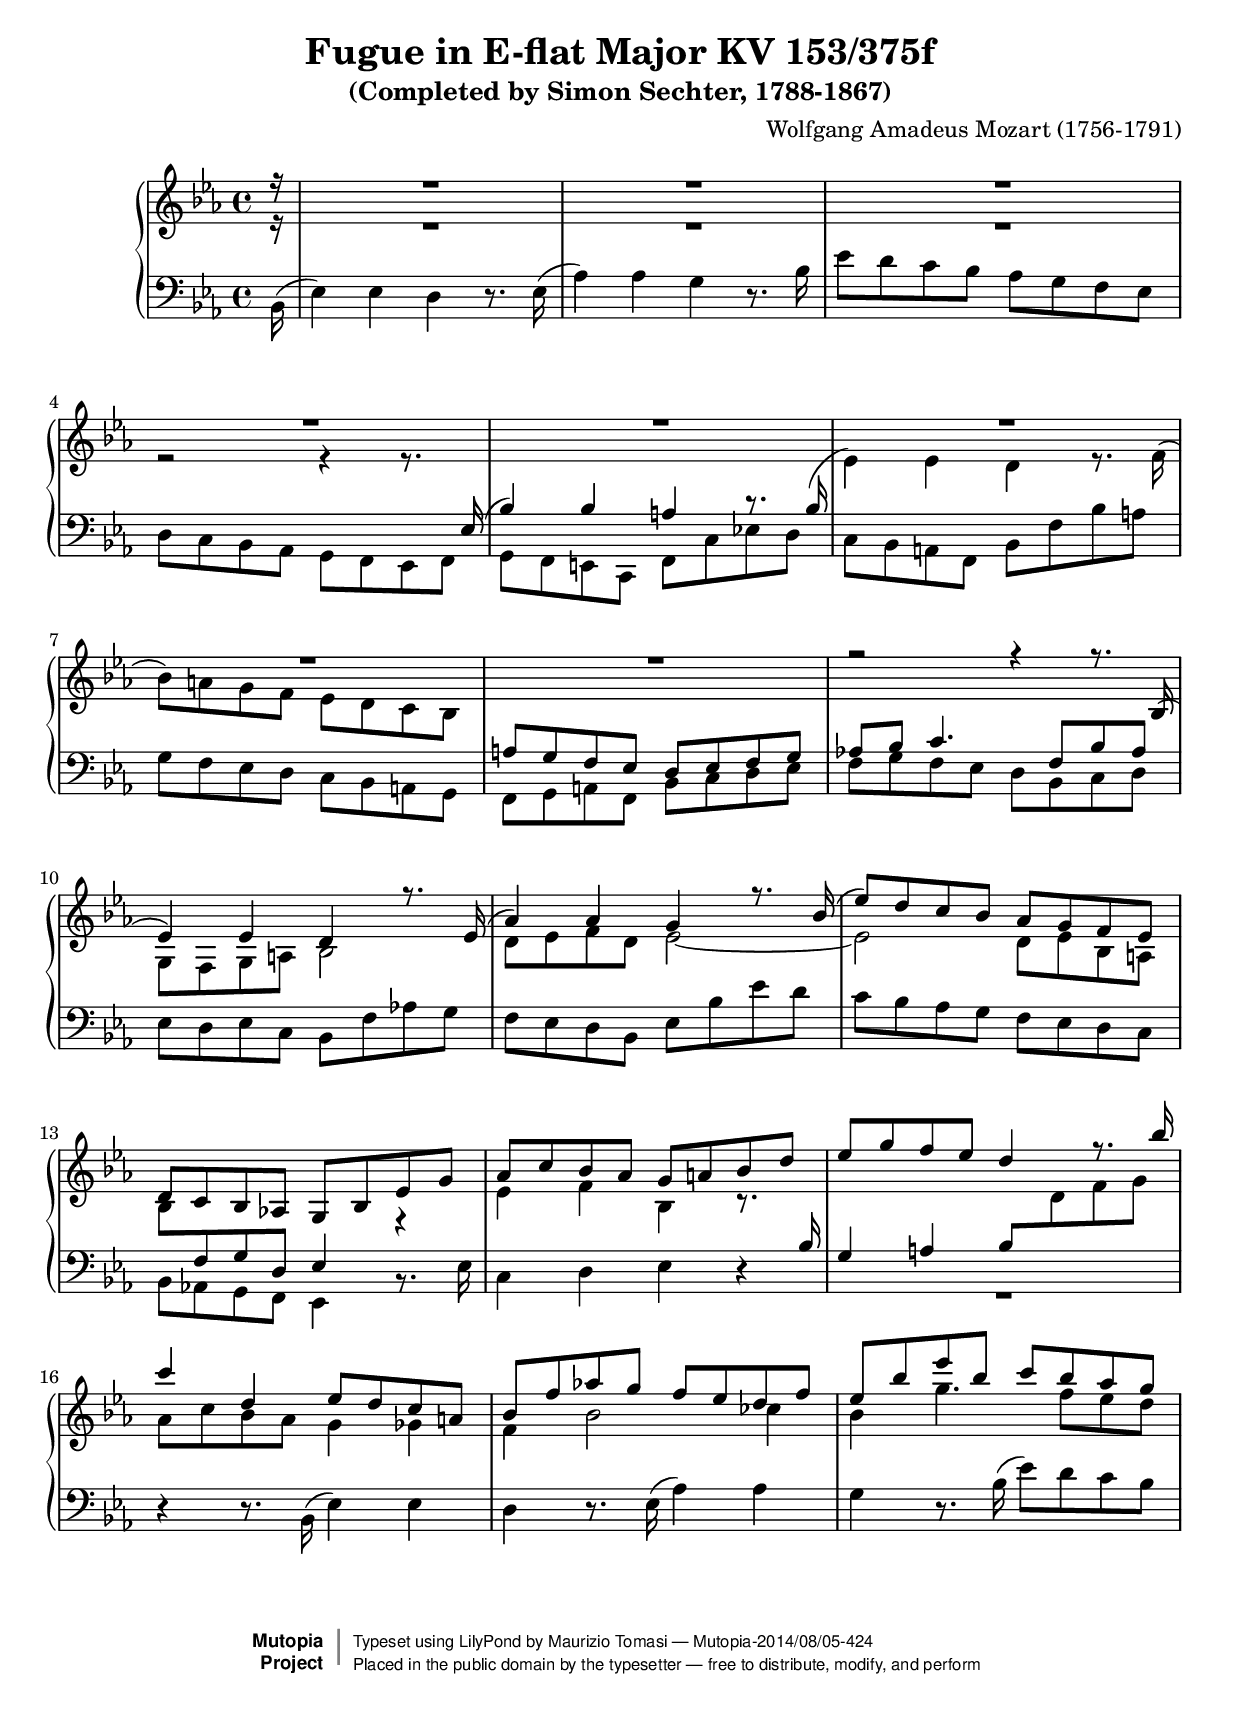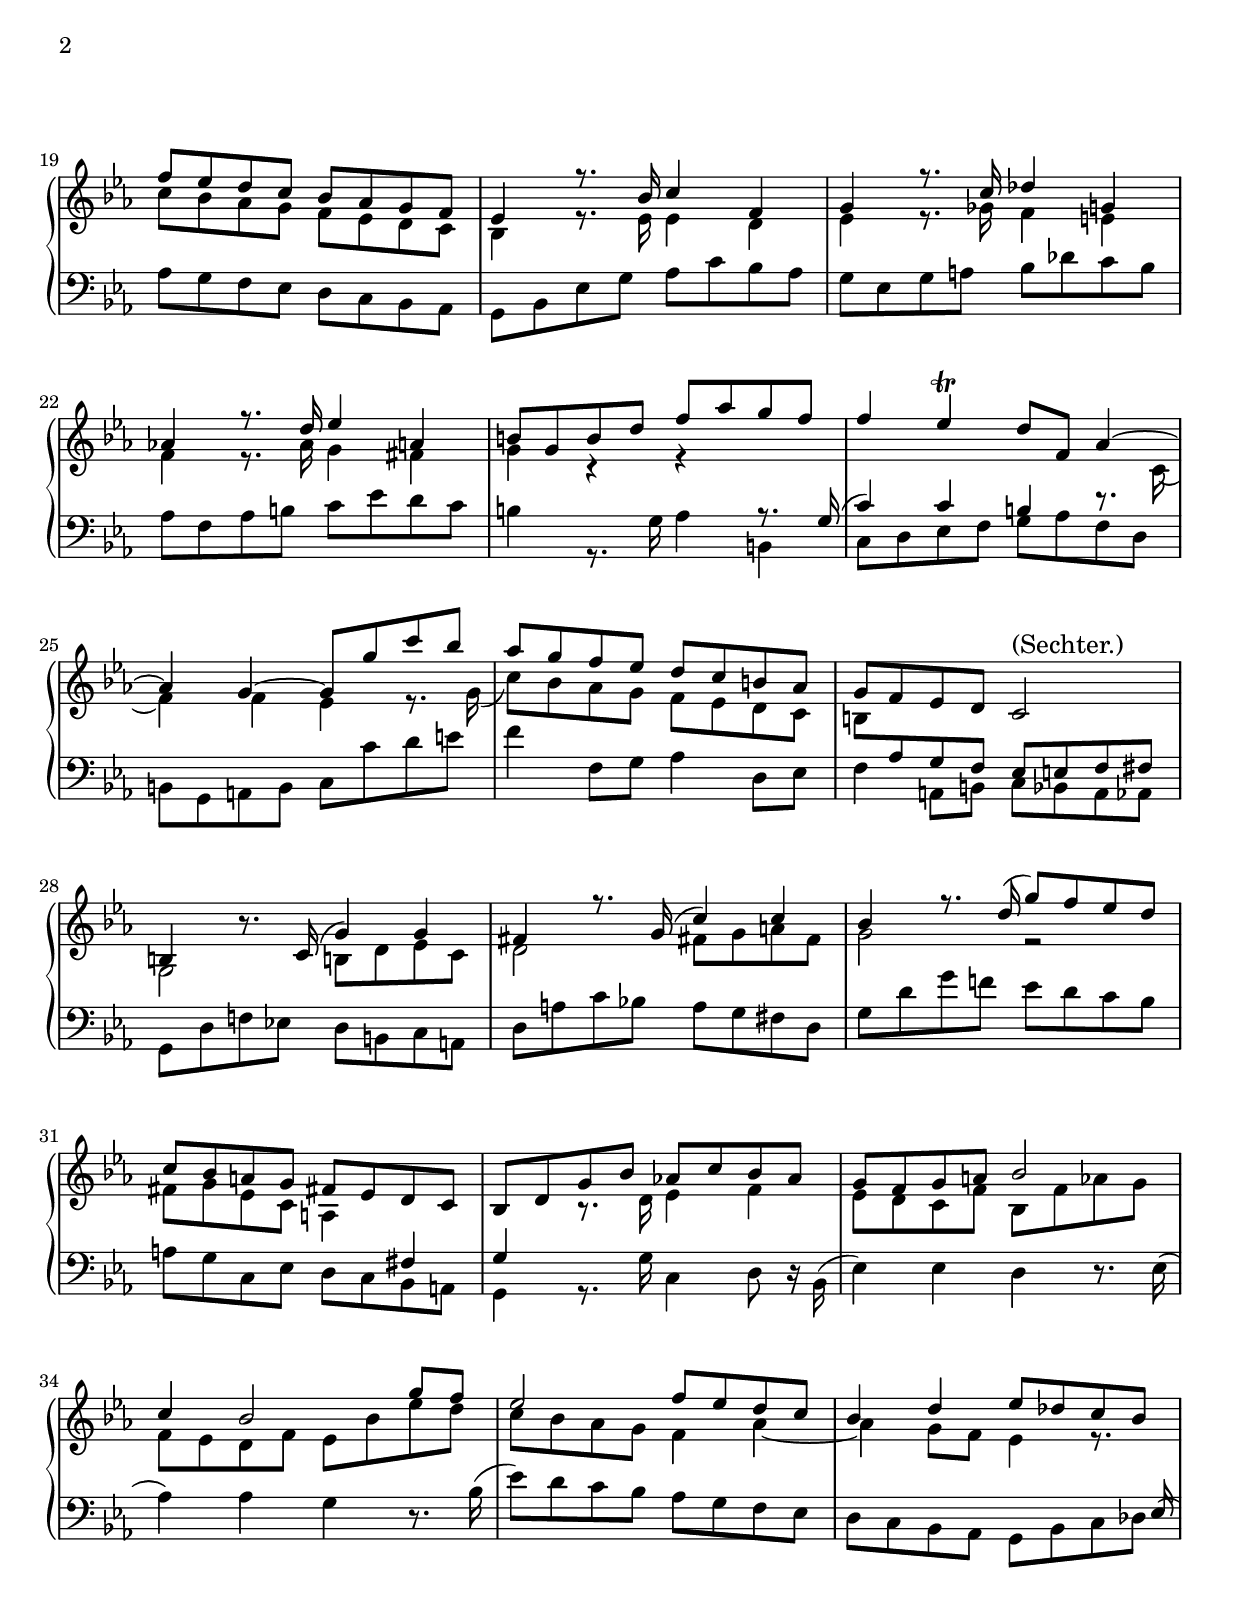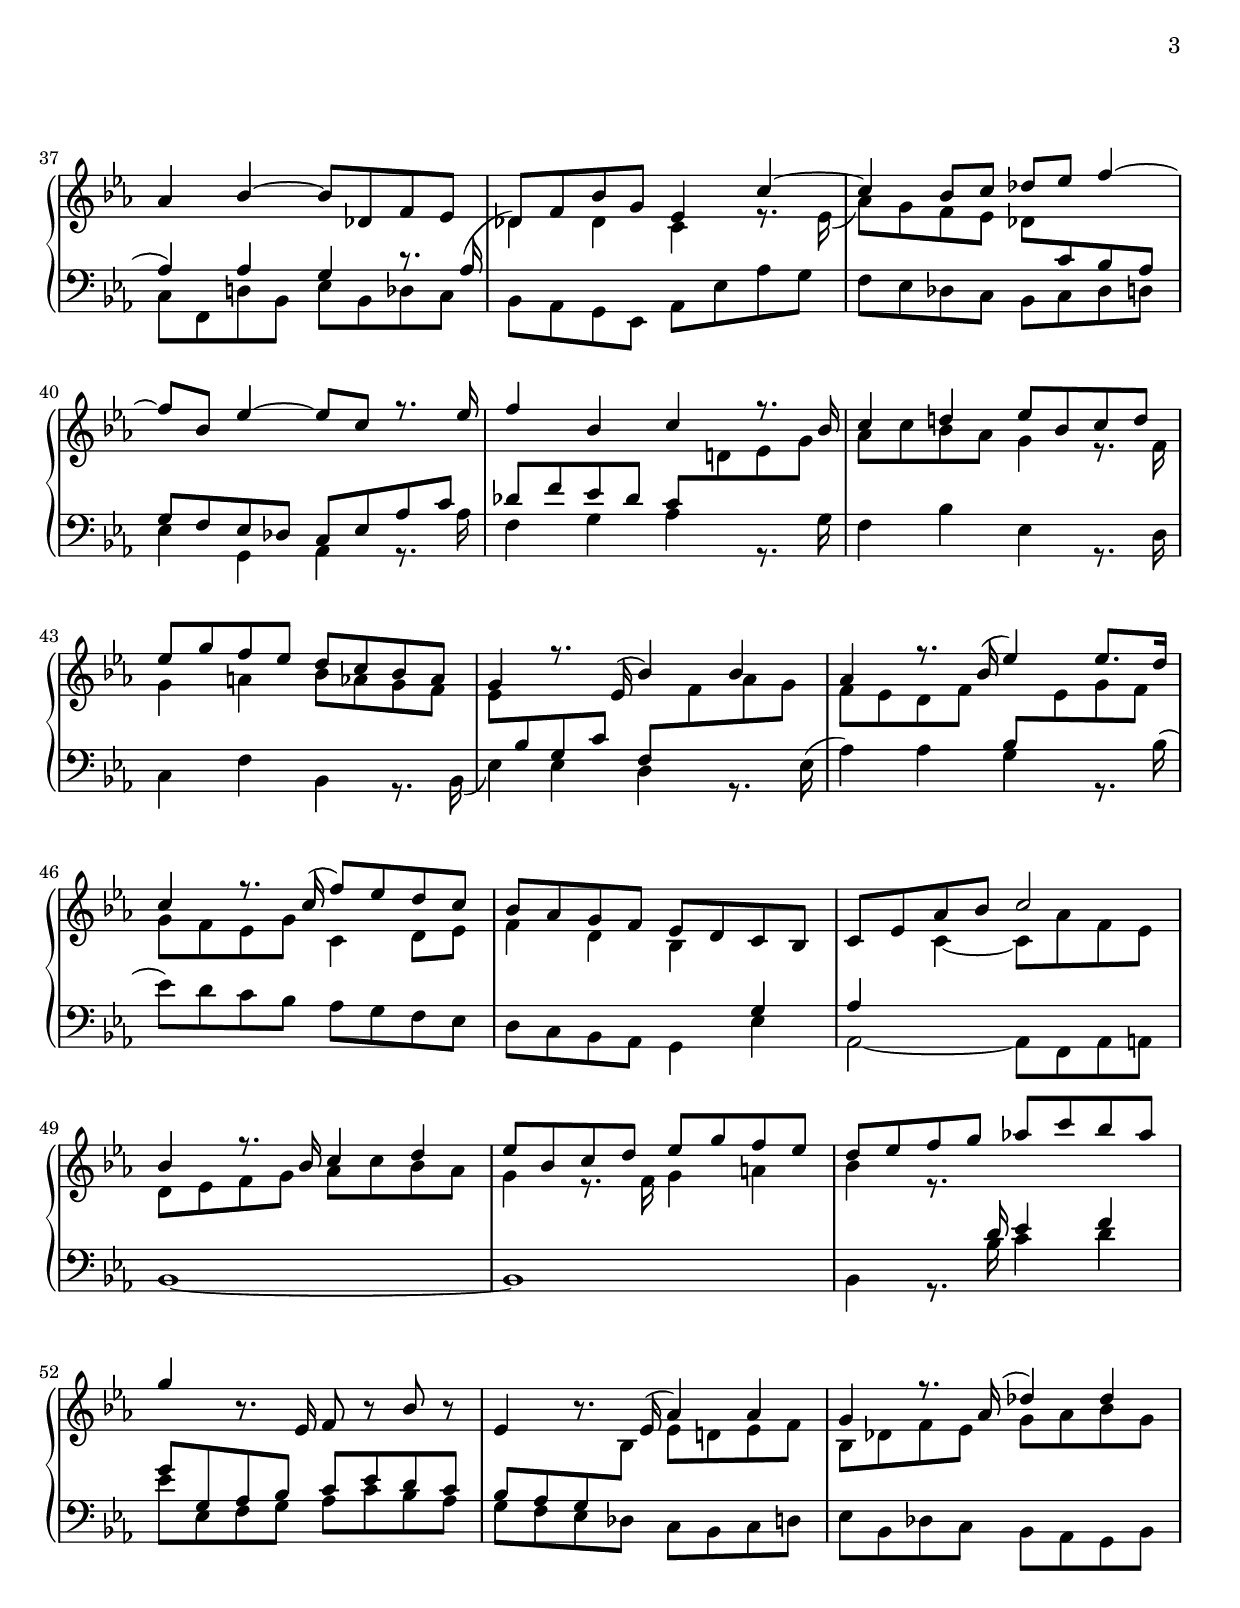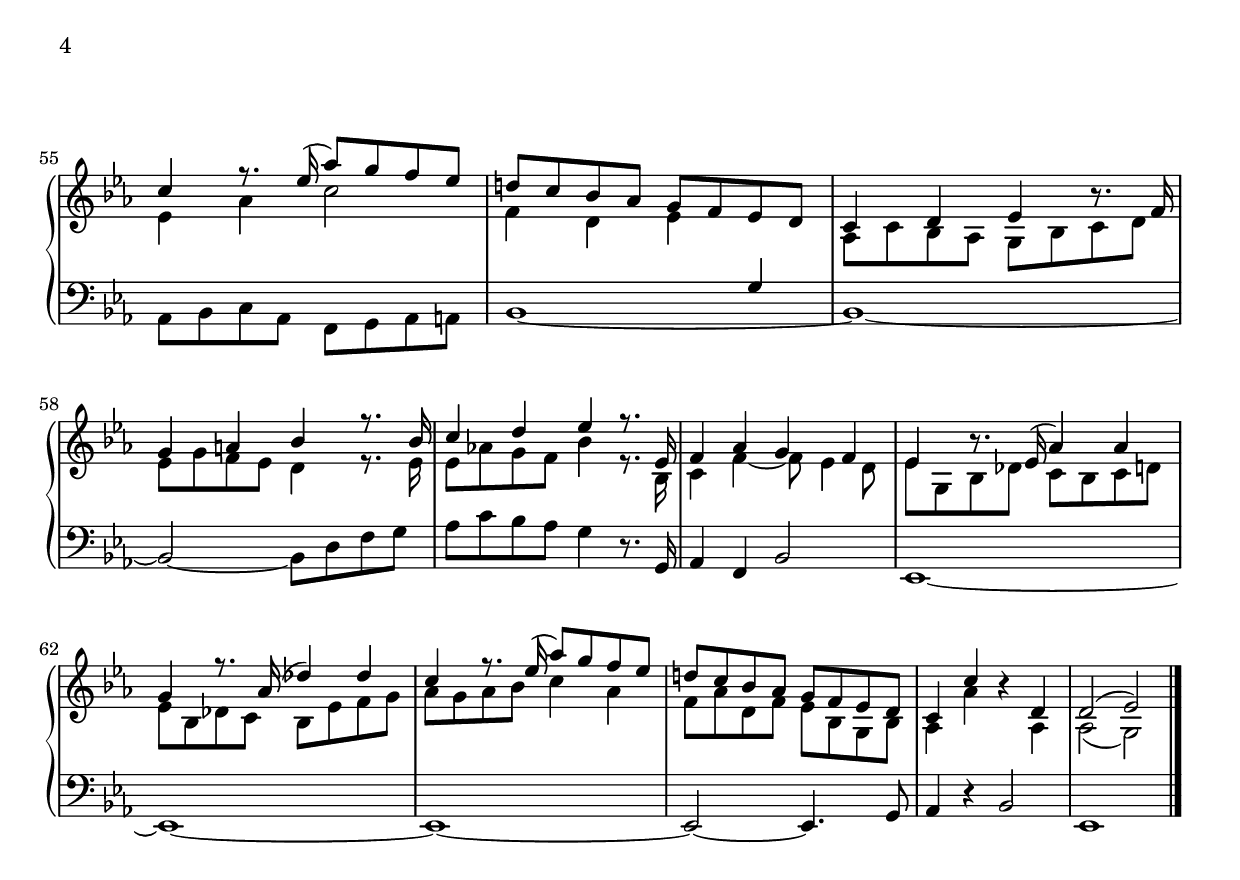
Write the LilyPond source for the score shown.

\version "2.18.2"

%#(set-default-paper-size "letter")

\header {
    title = "Fugue in E-flat Major KV 153/375f"
    subtitle = "(Completed by Simon Sechter, 1788-1867)"
    composer = "Wolfgang Amadeus Mozart (1756-1791)"

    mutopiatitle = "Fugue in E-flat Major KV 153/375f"
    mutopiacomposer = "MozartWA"
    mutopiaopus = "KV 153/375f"
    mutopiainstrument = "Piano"
    date = "1782"
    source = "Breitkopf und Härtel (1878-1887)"
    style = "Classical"
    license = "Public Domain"
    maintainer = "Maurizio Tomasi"
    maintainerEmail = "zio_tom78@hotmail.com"
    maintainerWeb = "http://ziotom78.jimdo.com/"
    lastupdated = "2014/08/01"

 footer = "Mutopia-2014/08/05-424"
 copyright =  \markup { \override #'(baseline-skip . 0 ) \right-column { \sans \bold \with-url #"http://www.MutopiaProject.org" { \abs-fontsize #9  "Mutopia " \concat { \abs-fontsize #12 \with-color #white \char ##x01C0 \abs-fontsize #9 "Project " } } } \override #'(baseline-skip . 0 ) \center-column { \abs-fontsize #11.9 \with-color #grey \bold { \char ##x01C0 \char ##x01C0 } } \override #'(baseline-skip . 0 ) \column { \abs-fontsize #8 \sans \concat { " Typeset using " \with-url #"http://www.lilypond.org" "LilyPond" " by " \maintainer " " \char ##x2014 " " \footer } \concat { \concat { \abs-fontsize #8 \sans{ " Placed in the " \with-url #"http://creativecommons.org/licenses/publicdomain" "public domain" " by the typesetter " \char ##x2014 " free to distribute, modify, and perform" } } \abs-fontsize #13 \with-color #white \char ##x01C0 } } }
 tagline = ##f
}

\paper {
  markup-system-spacing #'basic-distance = #15 %distance from header/title to 1st system
  top-system-spacing #'basic-distance = #15 %dist. from top margin to system (no titles)
  last-bottom-spacing.basic-distance = #15   % pads the last system in each page
  top-margin = 12\mm
}

% These macros are used for the second voice only
staffUp = { \change Staff= "up" \voiceTwo }
staffDown = { \change Staff= "down" \voiceOne }

%%%%%%%%%%%%%%%%%%%%%%%%%%%%%%%%%%%%%%%%%%%%%%%%%%%%%%%%%%%%%%%%%%%%%%

voiceI = \relative bes {
    \voiceOne
    \partial 16
    \key es \major
    \time 4/4

    r16
    | R1*8
    | r2 r4 r8. bes16(

% 10
    | es4) es d r8. es16(
    | as4) as g r8. bes16(
    | es8) d c bes as g f es
    | d c bes as! g bes es g
    | as8 c bes as g a bes d
    | es8 g f es d4 r8. bes'16
    | c4 d, es8 d c a
    | bes f' as! g f es d f
    | es bes' es bes c bes as g
    | f es d c bes as g f

% 20
    | es4 r8. bes'16 c4 f,
    | g r8. c16 des4 g,
    | as! r8. d16 es4 a,
    | b8 g b d f as g f
    | f4 es-\trill d8 f, as4 ~
    | as g ~ g8 g' c bes
    | as g f es d c b as
    | g f es d c2^\markup { \large "(Sechter.)" }
    | b4 b'8.\rest c,16( g'4) g
    | fis r8. g16( c4) c

% 30
    | bes4 r8. d16( g8) f es d
    | c bes a g fis! es d c
    | bes d g bes as! c bes as
    | g f g a bes2
    | c4 bes2 g'8 f
    | es2 f8 es d c
    | bes4 d es8 des c bes
    | as4 bes ~ bes8 des, f es
    | des f bes g es4 c' ~
    | c bes8 c des es f4 ~

% 40
    | f8 bes, es4 ~ es8 c r8. es16
    | f4 bes, c r8. bes16
    | c4 d! es8 bes c d
    | es g f es d c bes as
    | g4 r8. es16( bes'4) bes
    | as r8. bes16( es4) es8. d16
    | c4 r8. c16( f8) es d c
    | bes as g f es d c bes
    | c es as bes c2
    | bes4 r8. bes16 c4 d

% 50
    | es8 bes c d es g f es
    | d es f g as! c bes as
    | g4 b,8.\rest es,16 f8 b\rest bes b\rest
    | es,4 b'8.\rest es,16( as4) as
    | g r8. as16( des4) des
    | c4 r8. es16( as8) g f es
    | d! c bes as g f es d
    | c4 d es b'8.\rest f16
    | g4 a bes r8. bes16
    | c4 d es r8. es,16

% 60
    | f4 as g f
    | es b'8.\rest es,16( as4) as
    | g r8. as16( des4) des
    | c r8. es16( as8) g f es
    | d! c bes as g f es d
    | c4 c' b\rest d,
    | d2( es)
    \bar "|."
}

%%%%%%%%%%%%%%%%%%%%%%%%%%%%%%%%%%%%%%%%%%%%%%%%%%%%%%%%%%%%%%%%%%%%%%

voiceII = \relative es {
    \voiceTwo
    \partial 16

    r16
    | R1*3
    | r2 r4 r8. \staffDown es16(
    | bes'4) bes a r8. bes16( \staffUp
    | es4) es d r8. \slurUp f16(
    | bes8) a g f es d c bes \staffDown
    | a g f es d es f g
    | as! bes c4. f,8 bes as \staffUp

% 10
    | g f g a bes2
    | d8 es f d es2 ~
    | es d8 es bes a
    | bes \staffDown f g d es4 \staffUp r
    | es' f bes, r8. \staffDown bes16
    | g4 a \once \override Beam.positions = #'(4.4 . 4.8) bes8 \staffUp d f g
    | as c bes as g4 ges
    | f bes2 ces4
    | bes g'4. f8 es d
    | c bes as g f es d c

% 20
    | bes4 r8. es16 es4 d
    | es r8. ges16 f4 e
    | f r8. as16 g4 fis
    | g r r \staffDown r8. g,16(
    | c4) c b r8. \staffUp c16(
    | f4) f es r8. g16(
    | c8) bes as g f es d c
      \once \override Beam.positions = #'(-5.2 . -5.6)
    | b \staffDown as g f es e f fis \staffUp
    | g2 b!8 d es c
    | d2 fis!8 g a fis

% 30
    | g2 r
    | fis8 g es c a4 \staffDown fis
    | g \staffUp r8. d'16 es4 f
    | es8 d c f bes, f' as g
    | f es d f es bes' es d
    | c bes as g f4 as ~
    | as g8 f es4 r8. \staffDown es,16(
    | as4) as g r8. as16( \staffUp
    | des4) des c r8. es16(
    | as8) g f es \once \override Beam.positions = #'(-4.2 . -5.2) des \staffDown c bes as

% 40
    | g f es des c es as c
    | des f es des c \staffUp d! es g
    | as c bes as g4 r8. f16
    | g4 a bes8 as g f
    | es \staffDown bes g c f, \staffUp f' as g
    | f es d f \staffDown bes, \staffUp es g f
    | g f es g c,4 d8 es
    | f4 d bes \staffDown g
    | as \staffUp c ~ c8 as' f es
    | d es f g as c bes as

% 50
    | g4 r8. f16 g4 a
    | bes r8. \staffDown d,16 es4 f
    | g8 g, as bes c es d c
    | bes as g \staffUp bes es d! es f
    | bes, des f es g as bes g
    | es4 as c2
    | f,4 d es \staffDown g, \staffUp
    | as8 c bes as g bes c d
    | es g f es d4 r8. es16
    | es8 as! g f bes4 r8. bes,16

% 60
    | c4 f ~ f8 es4 d8
    | es8 g, bes des c bes c d
    | es bes des c bes es f g
    | as g as bes c4 as
    | f8 as d, f es bes g bes
    | as4 as' s as,
    | as2( g)
}

%%%%%%%%%%%%%%%%%%%%%%%%%%%%%%%%%%%%%%%%%%%%%%%%%%%%%%%%%%%%%%%%%%%%%%

voiceIII = \relative bes, {
    \voiceTwo
    \key es \major
    \partial 16

    \slurNeutral

    bes16(
    | es4) es d d8.\rest es16(
    | as4) \slurDown as g d8.\rest bes'16
    | es8 d c bes as g f es
    | d c bes as g f es f
    | g f e c f c' es! d
    | c bes a f bes f' bes a
    | g f es d c bes a g
    | f g a f bes c d es
    | f g f es d bes c d

% 10
    | es d es c bes f' as! g
    | f es d bes es bes' es d
    | c bes as g f es d c
    | bes as! g f es4 b'8.\rest es16
    | c4 d es d\rest
    | R1
    | d4\rest d8.\rest \slurUp bes16( es4) es
    | d d8.\rest es16( as4) as
    | g d8.\rest bes'16( es8) d c bes
    | as g f es d c bes as

% 20
    | g bes es g as c bes as
    | g es g a bes des c bes
    | as f as b c es d c
    | b4 r8. g16 as4 b,
    | c8 d es f g as f d
    | b g a b c c' d e
    | f4 f,8 g as4 d,8 es
    | f4 a,8 b c bes a as
    | g d' f! es! d b c a
    | d a' c bes! a g fis d

% 30
    | g d' g f! es d c bes
    | a g c, es d c bes a
    | g4 r8. g'16 c,4 d8 d16\rest bes(
    | es4) es d d8.\rest es16(
    | as4) as g d8.\rest bes'16(
    | es8) d c bes as g f es
    | d c bes as g bes c des
    | c f, d'! bes es bes des c
    | bes as g es as es' as g
    | f es des c bes c des d

% 40
    | es4 g, as r8. as'16
    | f4 g as r8. g16
    | f4 bes es, r8. d16
    | c4 f bes, r8. bes16_(
    | es4) es d r8. es16(
    | as4) as g r8. bes16(
    | es8) d c bes as g f es
    | d c bes as g4 es'
    | as,2 ~ as8 f as a
    | bes1 ~

% 50
    | bes
    | bes4 r8. bes'16 c4 d
    | es8 es, f g as c bes as
    | g f es des c bes c d
    | es bes des c bes as g bes
    | as bes c as f g as a
    | bes1 ~
    | bes ~
    | \oneVoice bes2 ~ bes8 d f g
    | as c bes as g4 r8. g,16

% 60
    | as4 f bes2
    | es,1 ~
    | es ~
    | es ~
    | es2 ~ es4. g8
    | as4 r bes2
    | es,1

    \bar "|."
}

%%%%%%%%%%%%%%%%%%%%%%%%%%%%%%%%%%%%%%%%%%%%%%%%%%%%%%%%%%%%%%%%%%%%%%

\score {
    \context PianoStaff <<
	\context Staff = "up" <<
	    \context Voice = "one" \voiceI
	    \context Voice = "two" \voiceII
	>>
	\context Staff = "down" <<
	    \clef bass
	    \context Voice = "three" \voiceIII
	>>
    >>
    \layout { }

  \midi {
    \tempo 4 = 110
    }


}


